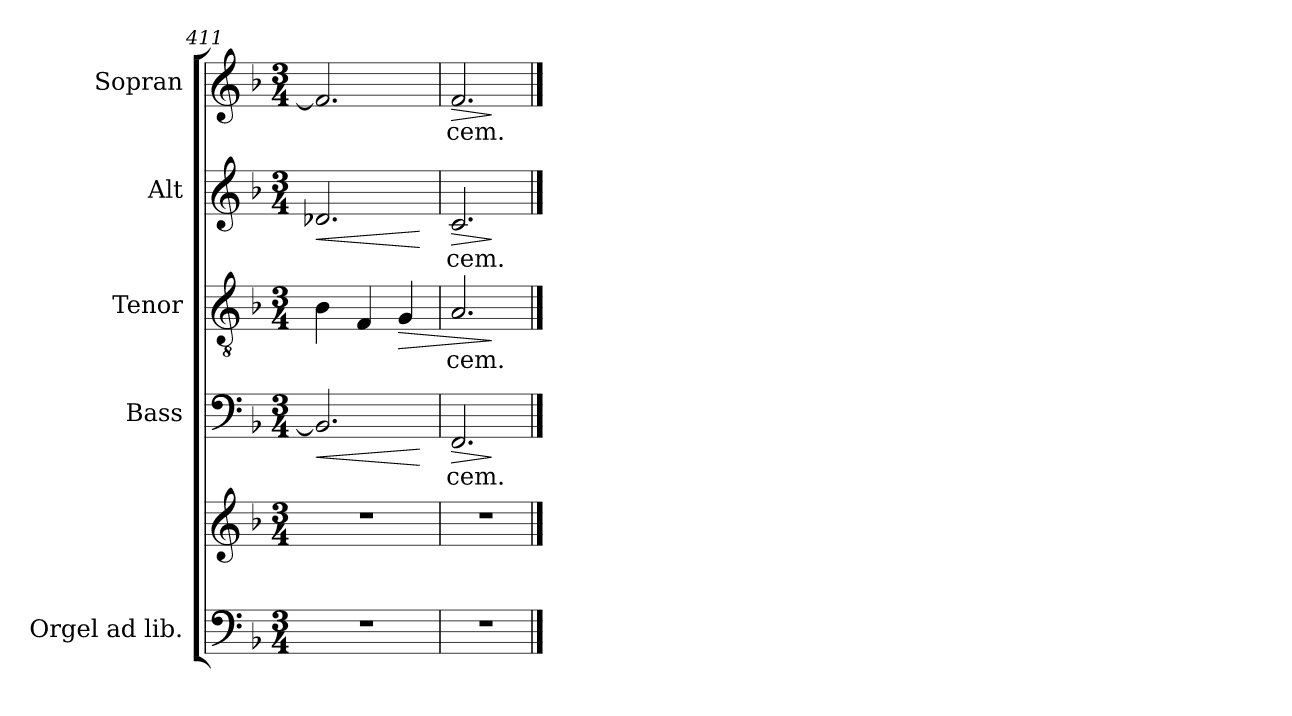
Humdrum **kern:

**kern	**kern	**kern	**text	**dynam	**kern	**text	**dynam	**kern	**text	**dynam	**kern	**text	**dynam
*part5	*part5	*part4	*part4	*part4	*part3	*part3	*part3	*part2	*part2	*part2	*part1	*part1	*part1
*staff6	*staff5	*staff4	*staff4	*staff4	*staff3	*staff3	*staff3	*staff2	*staff2	*staff2	*staff1	*staff1	*staff1
*I"Orgel ad lib.	*	*I"Bass	*	*	*I"Tenor	*	*	*I"Alt	*	*	*I"Sopran	*	*
*	*	*I'B.	*	*	*I'T.	*	*	*I'A.	*	*	*I'S.	*	*
*clefF4	*clefG2	*clefF4	*	*	*clefGv2	*	*	*clefG2	*	*	*clefG2	*	*
*k[b-]	*k[b-]	*k[b-]	*	*	*k[b-]	*	*	*k[b-]	*	*	*k[b-]	*	*
*F:	*F:	*F:	*	*	*F:	*	*	*F:	*	*	*F:	*	*
*M3/4	*M3/4	*M3/4	*	*	*M3/4	*	*	*M3/4	*	*	*M3/4	*	*
=411	=411	=411	=411	=411	=411	=411	=411	=411	=411	=411	=411	=411	=411
!	!	!	!	!LO:HP:b	!	!	!	!	!	!LO:HP:b	!	!	!
2.r	2.r	2.BB-/]	.	<	4B-\	.	.	2.d-X/	.	<	2.f/]	.	.
.	.	.	.	.	4F/	.	.	.	.	.	.	.	.
!	!	!	!	!	!	!	!LO:HP:b	!	!	!	!	!	!
.	.	.	.	.	4G/	.	>	.	.	.	.	.	.
.	.	.	.	[	.	.	.	.	.	[	.	.	.
=412	=412	=412	=412	=412	=412	=412	=412	=412	=412	=412	=412	=412	=412
!	!	!	!LO:LY:b	!LO:HP:b	!	!LO:LY:b	!	!	!LO:LY:b	!LO:HP:b	!	!LO:LY:b	!LO:HP:b
2.r	2.r	2.FF/	-cem.	>	2.A/	-cem.	.	2.c/	-cem.	>	2.f/	-cem.	>
.	.	.	.	]	.	.	]	.	.	]	.	.	]
==	==	==	==	==	==	==	==	==	==	==	==	==	==
*-	*-	*-	*-	*-	*-	*-	*-	*-	*-	*-	*-	*-	*-
